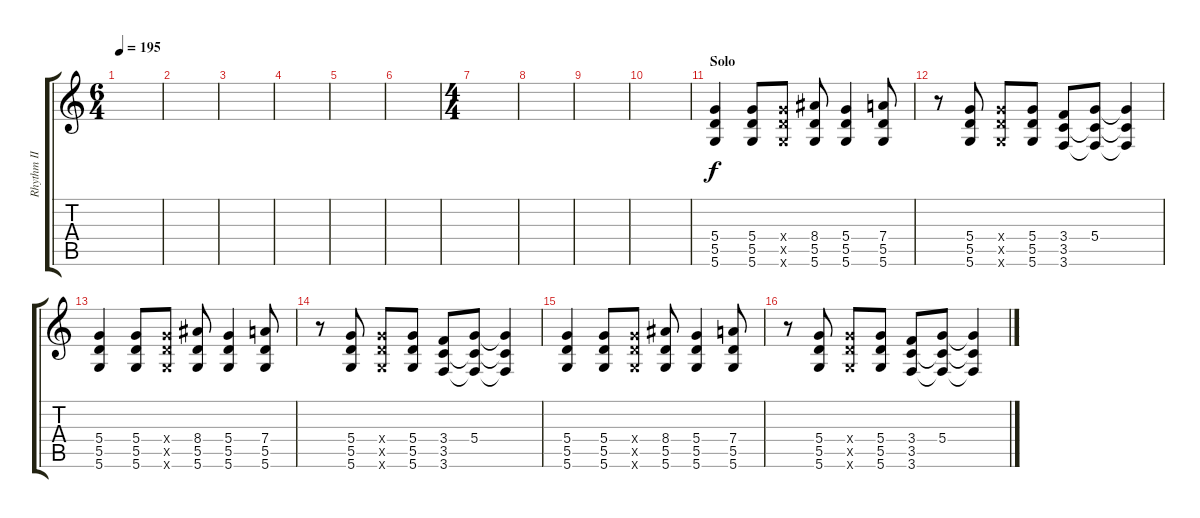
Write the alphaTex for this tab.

\track ("Rhythm II" "Rhythm II") {instrument distortionguitar}
\staff {score tabs}
\tuning (E4 B3 G3 D3 A2 D2) {hide}
\ts (6 4)
\tempo 195
\clef g2
\ks c
|
|
|
|
|
|
\ts (4 4)
|
|
|
|
\section ("" "Solo")
(5.4 5.5 5.6).4 (5.4 5.5 5.6).8 (5.4{x} 5.5{x} 5.6{x}).8 (8.4 5.5 5.6).8 (5.4 5.5 5.6).4 (7.4 5.5 5.6).8 |
r.8 (5.4 5.5 5.6).8 (5.4{x} 5.5{x} 5.6{x}).8 (5.4 5.5 5.6).8 (3.4 3.5 3.6).8 (5.4 3.5{t} 3.6{t}).8 (5.4{t} 3.5{t} 3.6{t}).4 |
(5.4 5.5 5.6).4 (5.4 5.5 5.6).8 (5.4{x} 5.5{x} 5.6{x}).8 (8.4 5.5 5.6).8 (5.4 5.5 5.6).4 (7.4 5.5 5.6).8 |
r.8 (5.4 5.5 5.6).8 (5.4{x} 5.5{x} 5.6{x}).8 (5.4 5.5 5.6).8 (3.4 3.5 3.6).8 (5.4 3.5{t} 3.6{t}).8 (5.4{t} 3.5{t} 3.6{t}).4 |
(5.4 5.5 5.6).4 (5.4 5.5 5.6).8 (5.4{x} 5.5{x} 5.6{x}).8 (8.4 5.5 5.6).8 (5.4 5.5 5.6).4 (7.4 5.5 5.6).8 |
r.8 (5.4 5.5 5.6).8 (5.4{x} 5.5{x} 5.6{x}).8 (5.4 5.5 5.6).8 (3.4 3.5 3.6).8 (5.4 3.5{t} 3.6{t}).8 (5.4{t} 3.5{t} 3.6{t}).4
